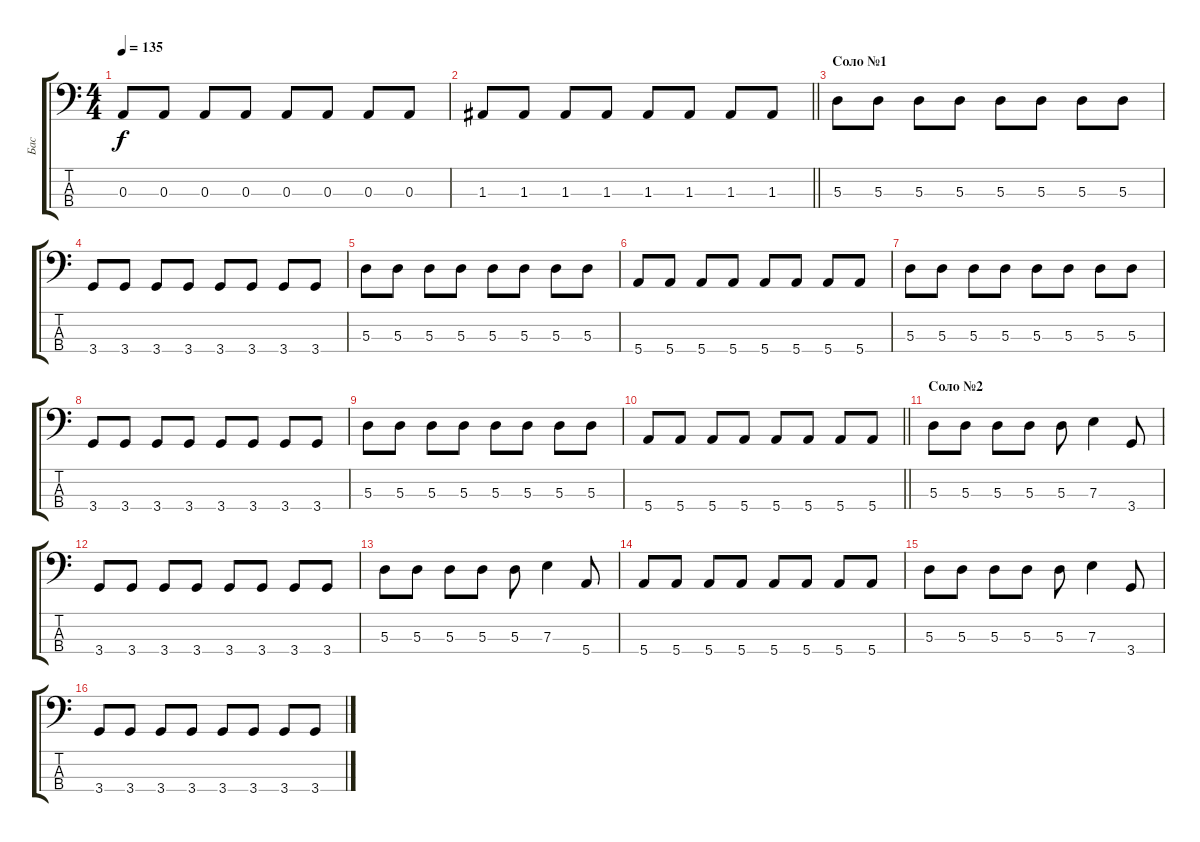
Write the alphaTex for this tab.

\track ("Бас" "Бас") {instrument electricbassfinger}
\staff {score tabs}
\tuning (G2 D2 A1 E1) {hide}
\ts (4 4)
\tempo 135
\clef f4
\ks c
0.3.8{dy f} 0.3.8 0.3.8 0.3.8 0.3.8 0.3.8 0.3.8 0.3.8 |
\barLineRight lightlight
1.3.8 1.3.8 1.3.8 1.3.8 1.3.8 1.3.8 1.3.8 1.3.8 |
\section ("" "Соло №1")
5.3.8 5.3.8 5.3.8 5.3.8 5.3.8 5.3.8 5.3.8 5.3.8 |
3.4.8 3.4.8 3.4.8 3.4.8 3.4.8 3.4.8 3.4.8 3.4.8 |
5.3.8 5.3.8 5.3.8 5.3.8 5.3.8 5.3.8 5.3.8 5.3.8 |
5.4.8 5.4.8 5.4.8 5.4.8 5.4.8 5.4.8 5.4.8 5.4.8 |
5.3.8 5.3.8 5.3.8 5.3.8 5.3.8 5.3.8 5.3.8 5.3.8 |
3.4.8 3.4.8 3.4.8 3.4.8 3.4.8 3.4.8 3.4.8 3.4.8 |
5.3.8 5.3.8 5.3.8 5.3.8 5.3.8 5.3.8 5.3.8 5.3.8 |
\barLineRight lightlight
5.4.8 5.4.8 5.4.8 5.4.8 5.4.8 5.4.8 5.4.8 5.4.8 |
\section ("" "Соло №2")
5.3.8 5.3.8 5.3.8 5.3.8 5.3.8 7.3.4 3.4.8 |
3.4.8 3.4.8 3.4.8 3.4.8 3.4.8 3.4.8 3.4.8 3.4.8 |
5.3.8 5.3.8 5.3.8 5.3.8 5.3.8 7.3.4 5.4.8 |
5.4.8 5.4.8 5.4.8 5.4.8 5.4.8 5.4.8 5.4.8 5.4.8 |
5.3.8 5.3.8 5.3.8 5.3.8 5.3.8 7.3.4 3.4.8 |
3.4.8 3.4.8 3.4.8 3.4.8 3.4.8 3.4.8 3.4.8 3.4.8
